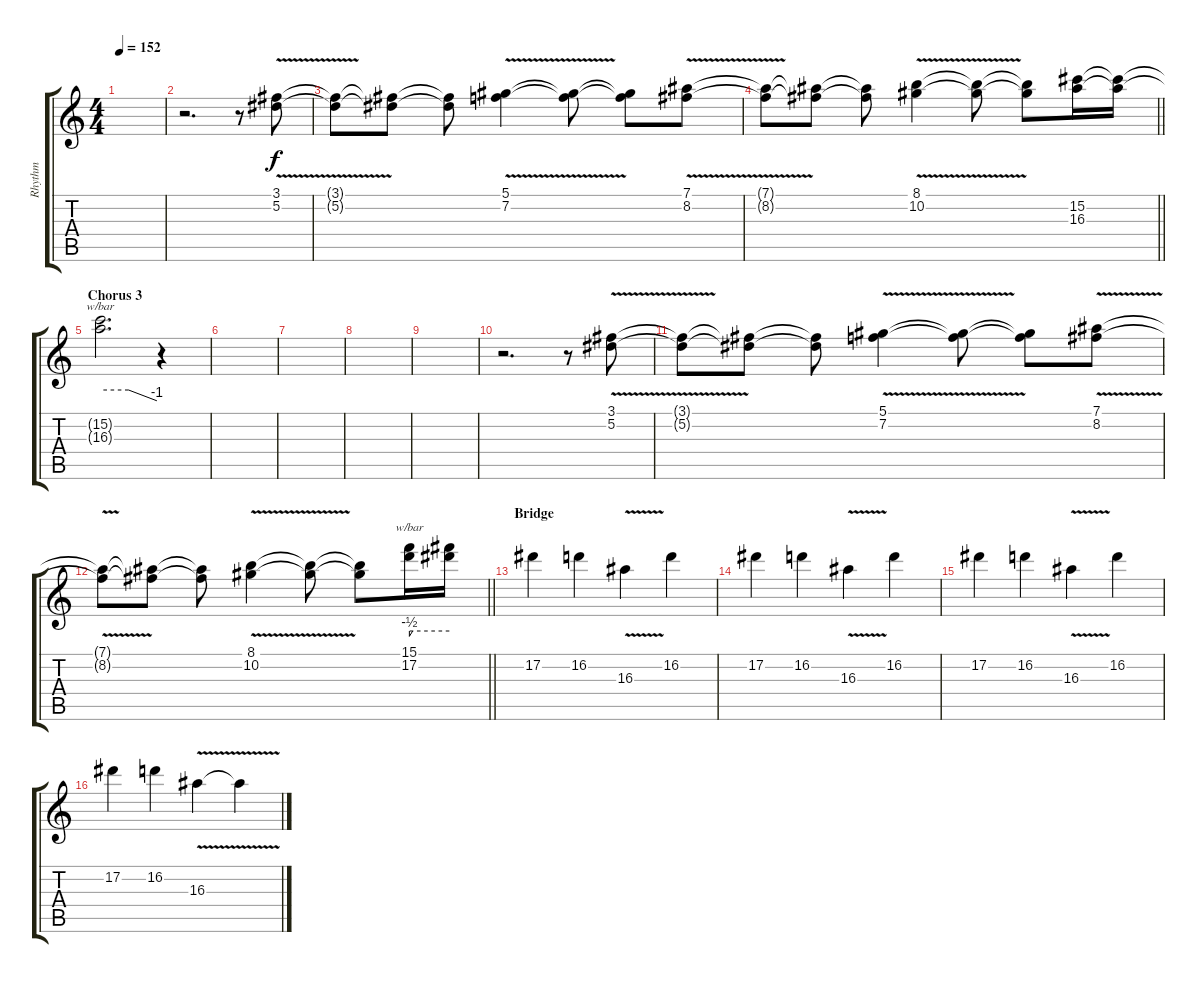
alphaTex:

\track ("Rhythm" "Rhythm") {instrument distortionguitar}
\staff {score tabs}
\tuning (Eb4 Bb3 Gb3 Db3 Ab2 Eb2) {hide}
\ts (4 4)
\tempo 152
\clef g2
\ks c
|
r.2{d} r.8 (3.1{v} 5.2).8{instrument distortionguitar} |
(3.1{t} 5.2{t}).8 (3.1{t} 5.2{t}).8 (3.1{t} 5.2{t}).8 (5.1{v} 7.2).4 (5.1{t} 7.2{t}).8 (5.1{t} 7.2{t}).8 (7.1{v} 8.2).8 |
\barLineRight lightlight
(7.1{t} 8.2{t}).8 (7.1{t} 8.2{t}).8 (7.1{t} 8.2{t}).8 (8.1{v} 10.2).4 (8.1{t} 10.2{t}).8 (8.1{t} 10.2{t}).8 (15.2 16.3).16 (15.2{t} 16.3{t}).16 |
\section ("" "Chorus 3")
(15.2{t} 16.3{t}).2{d tbe (custom default 0 0 30 0 60 -4)} r.4 |
|
|
|
|
r.2{d} r.8 (3.1{v} 5.2).8 |
(3.1{t} 5.2{t}).8 (3.1{t} 5.2{t}).8 (3.1{t} 5.2{t}).8 (5.1{v} 7.2).4 (5.1{t} 7.2{t}).8 (5.1{t} 7.2{t}).8 (7.1{v} 8.2).8 |
\barLineRight lightlight
(7.1{t} 8.2{t}).8 (7.1{t} 8.2{t}).8 (7.1{t} 8.2{t}).8 (8.1{v} 10.2).4 (8.1{t} 10.2{t}).8 (8.1{t} 10.2{t}).8 (15.1 17.2).16{tbe (custom default 0 -2 5 0 60 0)} (15.1{t} 17.2{t}).16 |
\section ("" "Bridge")
17.2.4 16.2.4 16.3{v}.4 16.2.4 |
17.2.4 16.2.4 16.3{v}.4 16.2.4 |
17.2.4 16.2.4 16.3{v}.4 16.2.4 |
17.2.4 16.2.4 16.3{v}.4 16.3{t}.4
